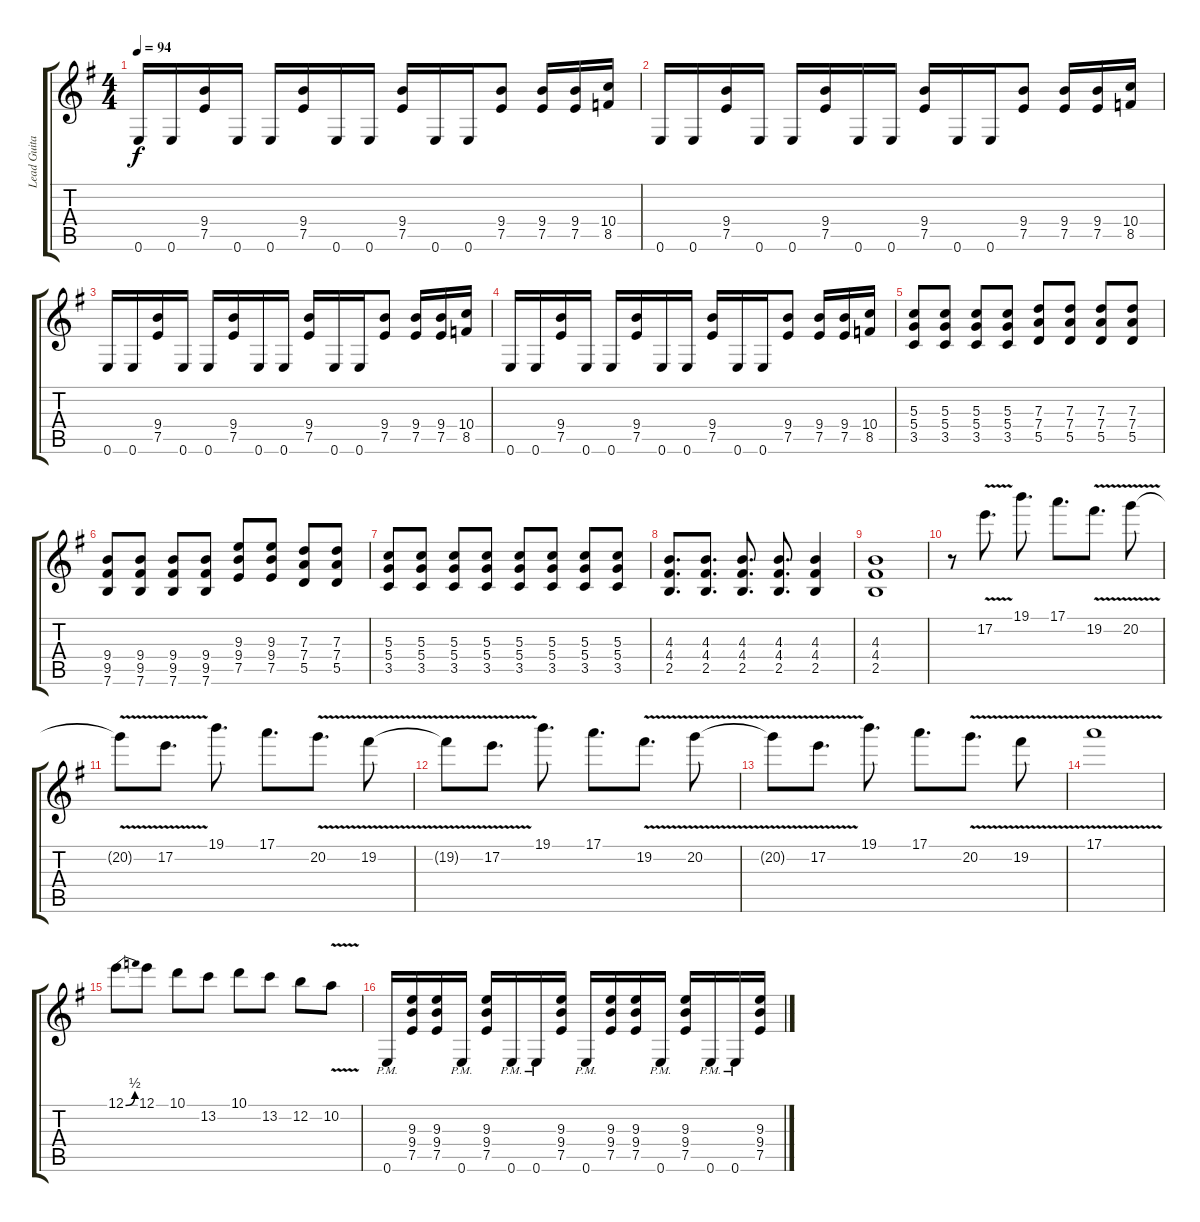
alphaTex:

\track ("Lead Guitar" "Lead Guita") {instrument overdrivenguitar}
\staff {score tabs}
\tuning (E4 B3 G3 D3 A2 E2) {hide}
\ts (4 4)
\tempo 94
\clef g2
\ks g
0.6.16{dy f} 0.6.16 (9.4 7.5).16 0.6.16 0.6.16 (9.4 7.5).16 0.6.16 0.6.16 (9.4 7.5).16 0.6.16 0.6.16 (9.4 7.5).8 (9.4 7.5).16 (9.4 7.5).16 (10.4 8.5).16 |
0.6.16 0.6.16 (9.4 7.5).16 0.6.16 0.6.16 (9.4 7.5).16 0.6.16 0.6.16 (9.4 7.5).16 0.6.16 0.6.16 (9.4 7.5).8 (9.4 7.5).16 (9.4 7.5).16 (10.4 8.5).16 |
0.6.16 0.6.16 (9.4 7.5).16 0.6.16 0.6.16 (9.4 7.5).16 0.6.16 0.6.16 (9.4 7.5).16 0.6.16 0.6.16 (9.4 7.5).8 (9.4 7.5).16 (9.4 7.5).16 (10.4 8.5).16 |
0.6.16 0.6.16 (9.4 7.5).16 0.6.16 0.6.16 (9.4 7.5).16 0.6.16 0.6.16 (9.4 7.5).16 0.6.16 0.6.16 (9.4 7.5).8 (9.4 7.5).16 (9.4 7.5).16 (10.4 8.5).16 |
(5.3 5.4 3.5).8 (5.3 5.4 3.5).8 (5.3 5.4 3.5).8 (5.3 5.4 3.5).8 (7.3 7.4 5.5).8 (7.3 7.4 5.5).8 (7.3 7.4 5.5).8 (7.3 7.4 5.5).8 |
(9.4 9.5 7.6).8 (9.4 9.5 7.6).8 (9.4 9.5 7.6).8 (9.4 9.5 7.6).8 (9.3 9.4 7.5).8 (9.3 9.4 7.5).8 (7.3 7.4 5.5).8 (7.3 7.4 5.5).8 |
(5.3 5.4 3.5).8 (5.3 5.4 3.5).8 (5.3 5.4 3.5).8 (5.3 5.4 3.5).8 (5.3 5.4 3.5).8 (5.3 5.4 3.5).8 (5.3 5.4 3.5).8 (5.3 5.4 3.5).8 |
(4.3 4.4 2.5).8{d} (4.3 4.4 2.5).8{d} (4.3 4.4 2.5).8{d} (4.3 4.4 2.5).8{d} (4.3 4.4 2.5).4 |
(4.3 4.4 2.5).1 |
r.8 17.2{v}.8{d} 19.1.8{d} 17.1.8{d} 19.2{v}.8{d} 20.2{v}.8 |
20.2{t}.8 17.2{v}.8{d} 19.1.8{d} 17.1.8{d} 20.2{v}.8{d} 19.2{v}.8 |
19.2{t}.8 17.2{v}.8{d} 19.1.8{d} 17.1.8{d} 19.2{v}.8{d} 20.2{v}.8 |
20.2{t}.8 17.2{v}.8{d} 19.1.8{d} 17.1.8{d} 20.2{v}.8{d} 19.2{v}.8 |
17.1{v}.1 |
12.1{be (bend 0 0 60 2)}.8 12.1.8 10.1.8 13.2.8 10.1.8 13.2.8 12.2.8 10.2{v}.8 |
0.6{pm}.16 (9.3 9.4 7.5).16 (9.3 9.4 7.5).16 0.6{pm}.16 (9.3 9.4 7.5).16 0.6{pm}.16 0.6{pm}.16 (9.3 9.4 7.5).16 0.6{pm}.16 (9.3 9.4 7.5).16 (9.3 9.4 7.5).16 0.6{pm}.16 (9.3 9.4 7.5).16 0.6{pm}.16 0.6{pm}.16 (9.3 9.4 7.5).16
